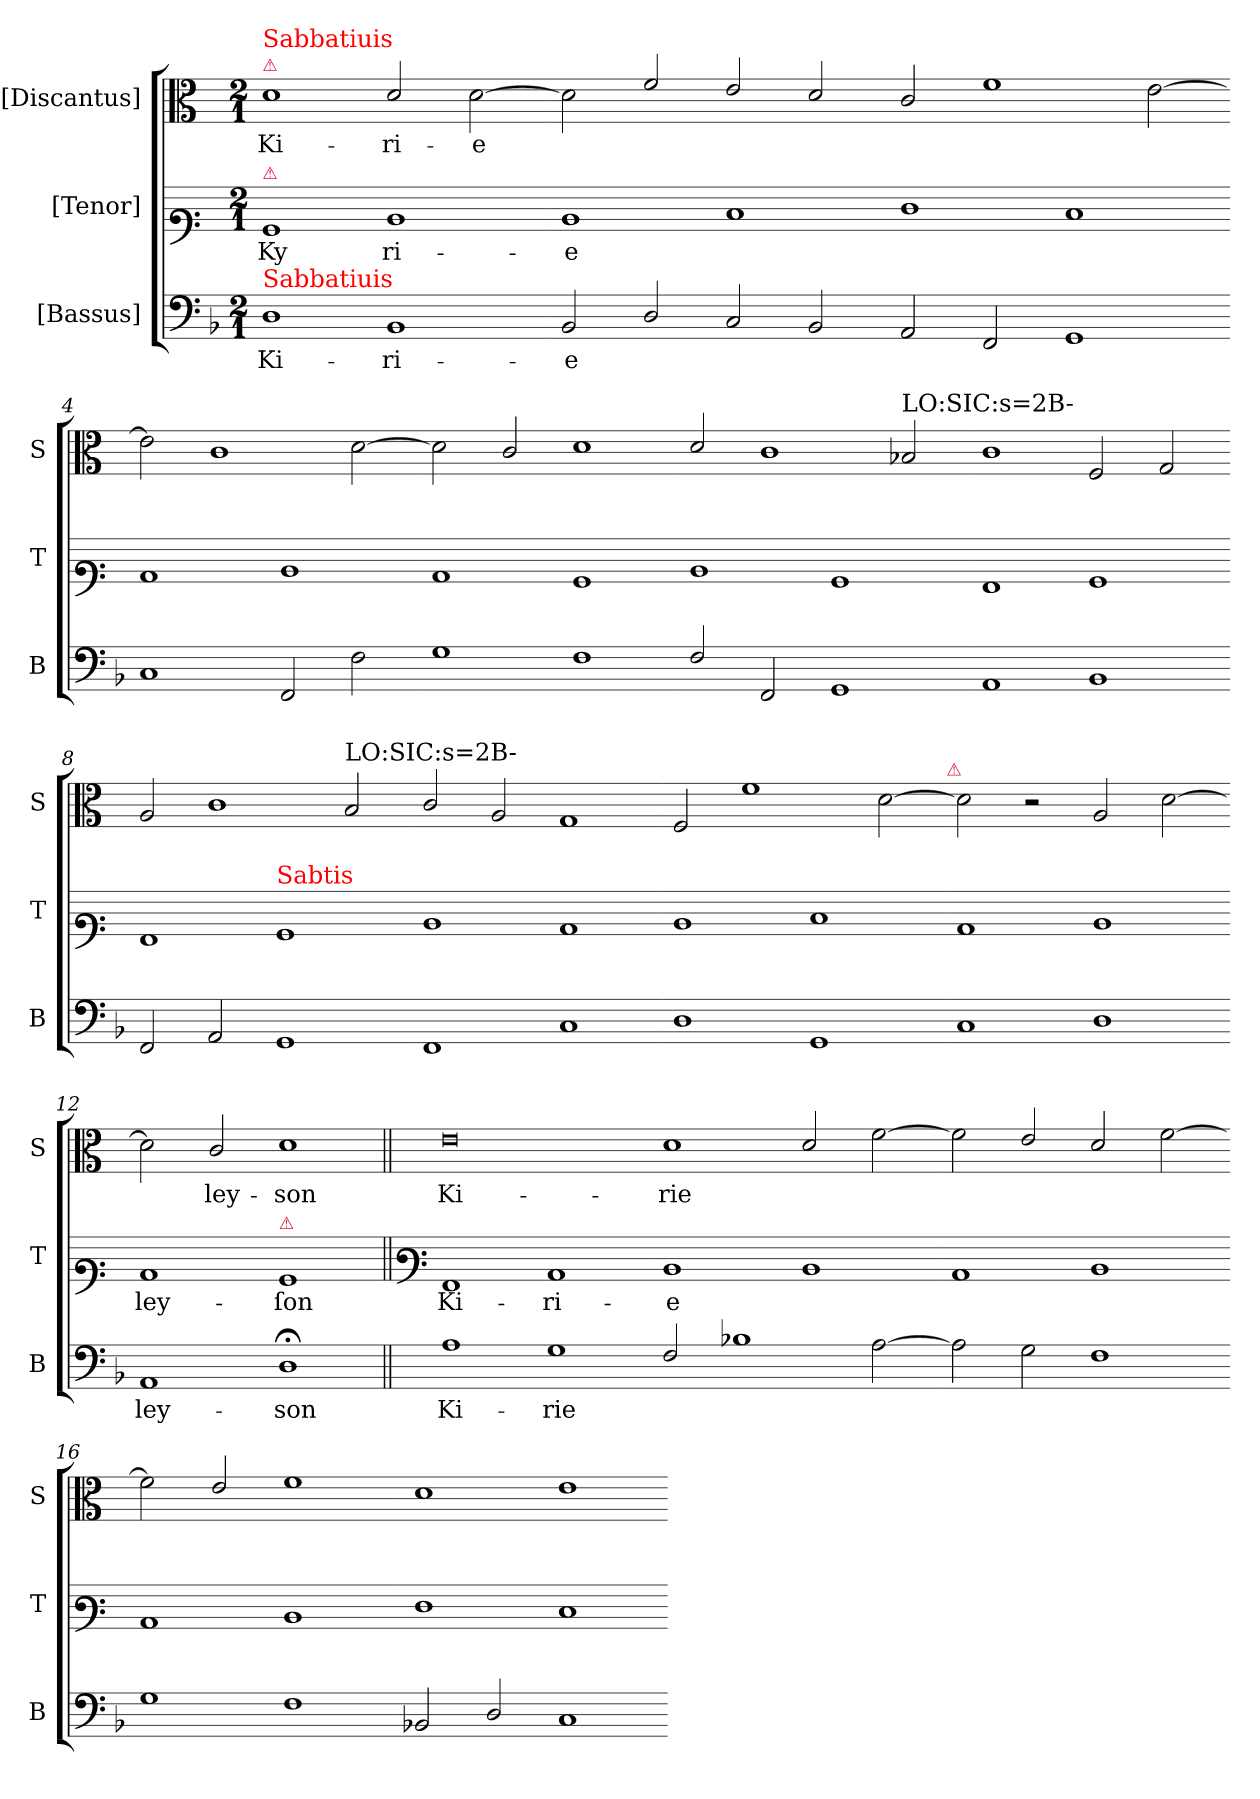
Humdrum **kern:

**kern	**text	**kern	**text	**kern	**text
*part3	*part3	*part2	*part2	*part1	*part1
*staff3	*staff3	*staff2	*staff2	*staff1	*staff1
*I"[Bassus]	*	*I"[Tenor]	*	*I"[Discantus]	*
*I'B	*	*I'T	*	*I'S	*
*clefF4	*	*clefF2	*	*clefC3	*
*k[b-]	*	*k[]	*	*k[]	*
*	*	*D:dor	*	*D:dor	*
*M2/1	*	*M2/1	*	*M2/1	*
=1	=1	=1	=1	=1	=1
!	!	!	!	!LO:TX:a:color=crimson:t=⚠	!
!	!	!	!	!LO:TX:a:color=red:t=Sabbatiuis	!
!	!	!LO:TX:a:color=crimson:t=⚠	!	!	!
!LO:TX:a:color=red:t=Sabbatiuis	!	!	!	!	!
1D	Ki-	1D	Ky	1d	Ki-
1BB-	-ri-	1F	-ri-	2d/	-ri-
.	.	.	.	[2d\	-e
=2-	=2-	=2-	=2-	=2-	=2-
2BB-/	-e	1F	-e	2d\]	.
2D/	.	.	.	2f/	.
2C/	.	1G	.	2e/	.
2BB-/	.	.	.	2d/	.
=3-	=3-	=3-	=3-	=3-	=3-
2AA/	.	1A	.	2c/	.
2FF/	.	.	.	1f	.
1GG	.	1G	.	.	.
.	.	.	.	[2e\	.
=4-	=4-	=4-	=4-	=4-	=4-
1C	.	1E	.	2e\]	.
.	.	.	.	1c	.
2FF/	.	1F	.	.	.
2F\	.	.	.	[2d\	.
=5-	=5-	=5-	=5-	=5-	=5-
1G	.	1E	.	2d\]	.
.	.	.	.	2c/	.
1F	.	1D	.	1d	.
=6-	=6-	=6-	=6-	=6-	=6-
2F/	.	1F	.	2d/	.
2FF/	.	.	.	1c	.
1GG	.	1D	.	.	.
!	!	!	!	!LO:TX:a:t=LO&colon;SIC&colon;s=2B-	!
.	.	.	.	2B-X/	.
=7-	=7-	=7-	=7-	=7-	=7-
1AA	.	1C	.	1c	.
1BB-	.	1D	.	2F/	.
.	.	.	.	2G/	.
=8-	=8-	=8-	=8-	=8-	=8-
2FF/	.	1C	.	2A/	.
2AA/	.	.	.	1c	.
!	!	!LO:TX:a:color=red:t=Sabtis	!	!	!
1GG	.	1D	.	.	.
!	!	!	!	!LO:TX:a:t=LO&colon;SIC&colon;s=2B-	!
.	.	.	.	2B-/	.
=9-	=9-	=9-	=9-	=9-	=9-
1FF	.	1F	.	2c/	.
.	.	.	.	2A/	.
1C	.	1E	.	1G	.
=10-	=10-	=10-	=10-	=10-	=10-
1D	.	1F	.	2F/	.
.	.	.	.	1f	.
1GG	.	1G	.	.	.
.	.	.	.	[2d\	.
!	!	!	!	!LO:TX:a:color=crimson:t=⚠	!
=11-	=11-	=11-	=11-	=11-	=11-
1C	.	1E	.	2d\]	.
.	.	.	.	2r	.
1D	.	1F	.	2A/	.
.	.	.	.	[2d\	.
=12-	=12-	=12-	=12-	=12-	=12-
1AA	ley--	1E	ley--	2d\]	.
.	.	.	.	2c/	ley--
!	!	!LO:TX:a:color=crimson:t=⚠	!	!	!
1D;<	-son	1D	-ſon	1d	-son
=13||	=13||	=13||	=13||	=13||	=13||
*	*	*clefF3	*	*	*
1A	Ki-	1AA	Ki-	0e	Ki-
1G	-rie	1C	-ri-	.	.
=14-	=14-	=14-	=14-	=14-	=14-
2F/	.	1D	-e	1d	-rie
1B-X	.	.	.	.	.
.	.	1D	.	2d/	.
[2A\	.	.	.	[2f\	.
=15-	=15-	=15-	=15-	=15-	=15-
2A\]	.	1C	.	2f\]	.
2G\	.	.	.	2e/	.
1F	.	1D	.	2d/	.
.	.	.	.	[2f\	.
=16-	=16-	=16-	=16-	=16-	=16-
1G	.	1C	.	2f\]	.
.	.	.	.	2e/	.
1F	.	1D	.	1f	.
=17-	=17-	=17-	=17-	=17-	=17-
2BB-X/	.	1F	.	1d	.
2D/	.	.	.	.	.
1C	.	1E	.	1e	.
=-	=-	=-	=-	=-	=-
*-	*-	*-	*-	*-	*-
